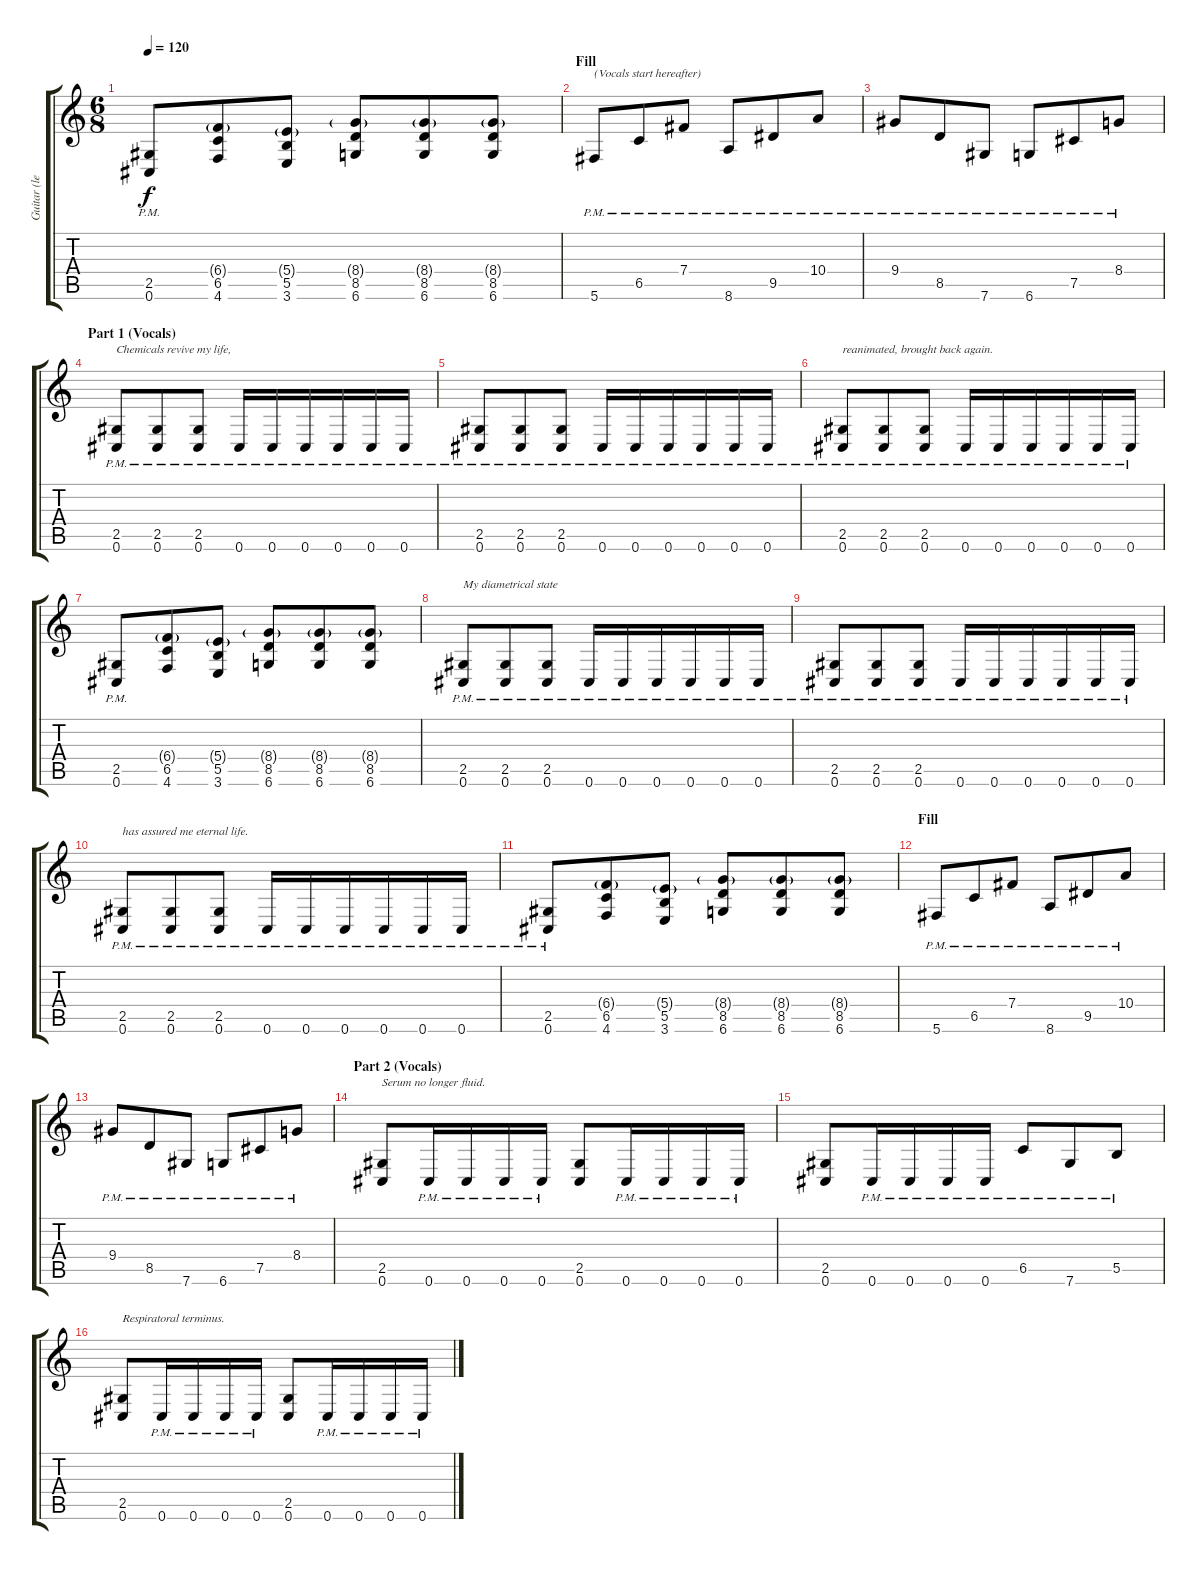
\track ("Guitar (left)" "Guitar (le") {instrument distortionguitar}
\staff {score tabs}
\tuning (Db4 Ab3 E3 B2 Gb2 Db2) {hide}
\ts (6 8)
\tempo 120
\clef g2
\ks c
(2.5{pm} 0.6{pm}).8{dy f} (6.4{g} 6.5 4.6).8 (5.4{g} 5.5 3.6).8 (8.4{g} 8.5 6.6).8 (8.4{g} 8.5 6.6).8 (8.4{g} 8.5 6.6).8 |
\section ("" "Fill")
5.6{pm}.8{txt "(Vocals start hereafter)"} 6.5{pm}.8 7.4{pm}.8 8.6{pm}.8 9.5{pm}.8 10.4{pm}.8 |
9.4{pm}.8 8.5{pm}.8 7.6{pm}.8 6.6{pm}.8 7.5{pm}.8 8.4{pm}.8 |
\section ("" "Part 1 (Vocals)")
(2.5{pm} 0.6{pm}).8{txt "Chemicals revive my life,"} (2.5{pm} 0.6{pm}).8 (2.5{pm} 0.6{pm}).8 0.6{pm}.16 0.6{pm}.16 0.6{pm}.16 0.6{pm}.16 0.6{pm}.16 0.6{pm}.16 |
(2.5{pm} 0.6{pm}).8 (2.5{pm} 0.6{pm}).8 (2.5{pm} 0.6{pm}).8 0.6{pm}.16 0.6{pm}.16 0.6{pm}.16 0.6{pm}.16 0.6{pm}.16 0.6{pm}.16 |
(2.5{pm} 0.6{pm}).8{txt "reanimated, brought back again."} (2.5{pm} 0.6{pm}).8 (2.5{pm} 0.6{pm}).8 0.6{pm}.16 0.6{pm}.16 0.6{pm}.16 0.6{pm}.16 0.6{pm}.16 0.6{pm}.16 |
(2.5{pm} 0.6{pm}).8 (6.4{g} 6.5 4.6).8 (5.4{g} 5.5 3.6).8 (8.4{g} 8.5 6.6).8 (8.4{g} 8.5 6.6).8 (8.4{g} 8.5 6.6).8 |
(2.5{pm} 0.6{pm}).8{txt "My diametrical state"} (2.5{pm} 0.6{pm}).8 (2.5{pm} 0.6{pm}).8 0.6{pm}.16 0.6{pm}.16 0.6{pm}.16 0.6{pm}.16 0.6{pm}.16 0.6{pm}.16 |
(2.5{pm} 0.6{pm}).8 (2.5{pm} 0.6{pm}).8 (2.5{pm} 0.6{pm}).8 0.6{pm}.16 0.6{pm}.16 0.6{pm}.16 0.6{pm}.16 0.6{pm}.16 0.6{pm}.16 |
(2.5{pm} 0.6{pm}).8{txt "has assured me eternal life."} (2.5{pm} 0.6{pm}).8 (2.5{pm} 0.6{pm}).8 0.6{pm}.16 0.6{pm}.16 0.6{pm}.16 0.6{pm}.16 0.6{pm}.16 0.6{pm}.16 |
(2.5{pm} 0.6{pm}).8 (6.4{g} 6.5 4.6).8 (5.4{g} 5.5 3.6).8 (8.4{g} 8.5 6.6).8 (8.4{g} 8.5 6.6).8 (8.4{g} 8.5 6.6).8 |
\section ("" "Fill")
5.6{pm}.8 6.5{pm}.8 7.4{pm}.8 8.6{pm}.8 9.5{pm}.8 10.4{pm}.8 |
9.4{pm}.8 8.5{pm}.8 7.6{pm}.8 6.6{pm}.8 7.5{pm}.8 8.4{pm}.8 |
\section ("" "Part 2 (Vocals)")
(2.5 0.6).8{txt "Serum no longer fluid."} 0.6{pm}.16 0.6{pm}.16 0.6{pm}.16 0.6{pm}.16 (2.5 0.6).8 0.6{pm}.16 0.6{pm}.16 0.6{pm}.16 0.6{pm}.16 |
(2.5 0.6).8 0.6{pm}.16 0.6{pm}.16 0.6{pm}.16 0.6{pm}.16 6.5{pm}.8 7.6{pm}.8 5.5{pm}.8 |
(2.5 0.6).8{txt "Respiratoral terminus."} 0.6{pm}.16 0.6{pm}.16 0.6{pm}.16 0.6{pm}.16 (2.5 0.6).8 0.6{pm}.16 0.6{pm}.16 0.6{pm}.16 0.6{pm}.16
